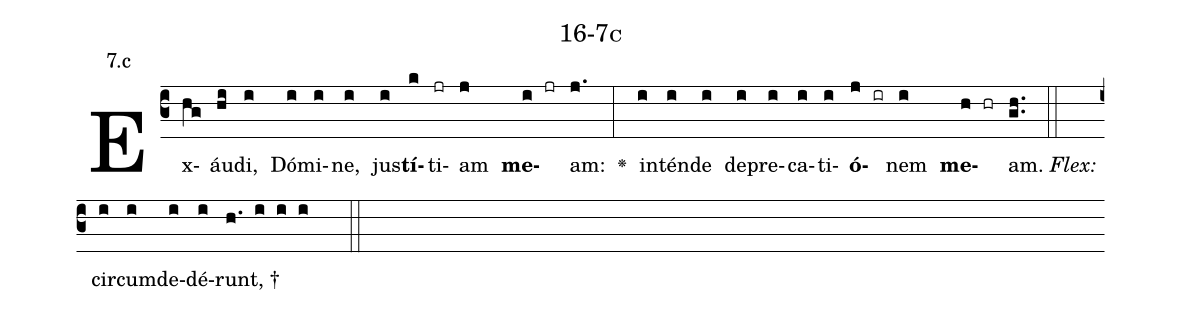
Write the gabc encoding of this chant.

name: 16-7c;
annotation: 7.c;
%%
(c3)Ex(hg)áu(hi)di,(i) Dó(i)mi(i)ne,(i) jus(i)<b>tí</b>(k)ti(jr)am(j) <b>me</b>(i jr)am:(j.) <v>\greheightstar</v>(:) in(i)tén(i)de(i) de(i)pre(i)ca(i)ti(i)<b>ó</b>(j ir)nem(i) <b>me</b>(h hr)am.(gh..) (::)
<i>Flex:</i>()  cir(i)cum(i)de(i)dé(i)runt, †(h. i i i  ::)

%E(i) u(i) o(j) u(i) a(h) e.(gh..) (::)
